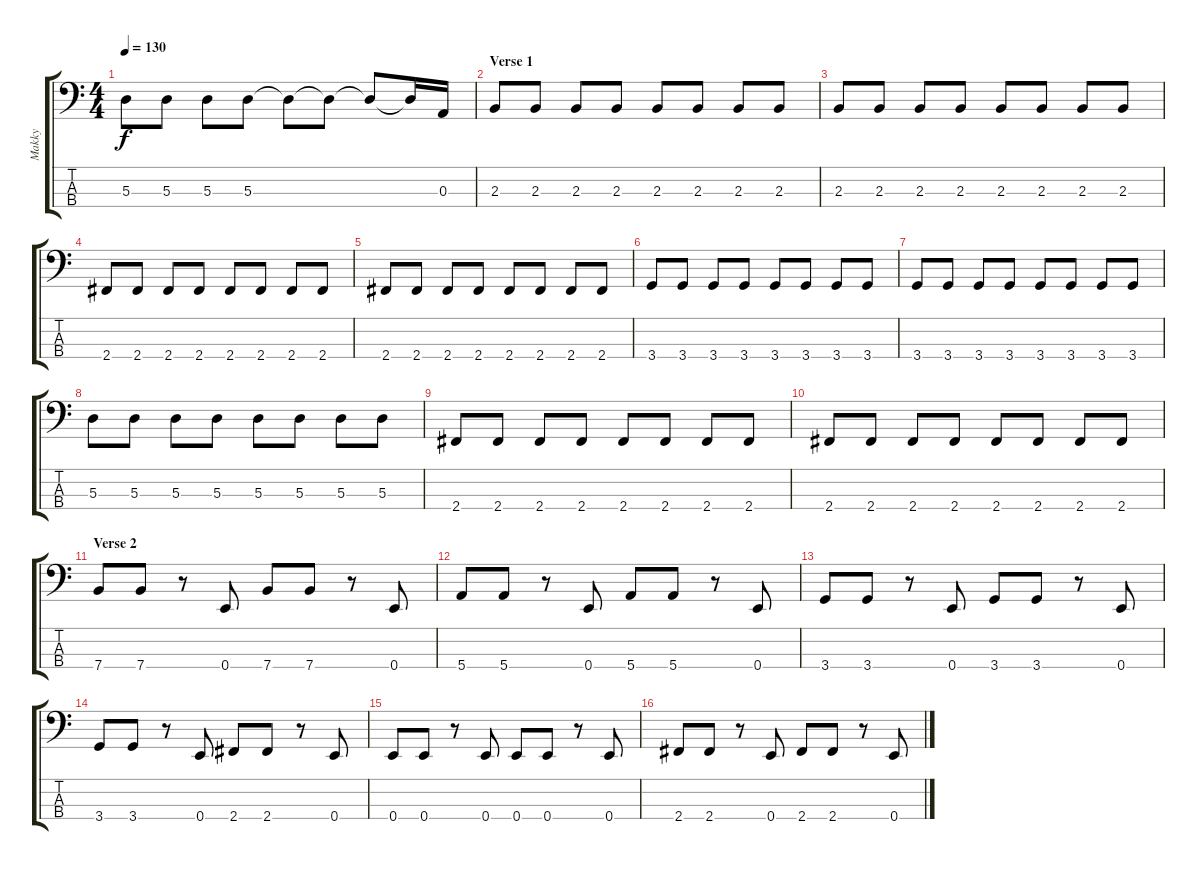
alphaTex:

\track ("Makky" "Makky") {instrument electricbassfinger}
\staff {score tabs}
\tuning (G2 D2 A1 E1) {hide}
\ts (4 4)
\tempo 130
\clef f4
\ks c
5.3.8{dy f} 5.3.8 5.3.8 5.3.8 5.3{t}.8 5.3{t}.8 5.3{t}.8 5.3{t}.16 0.3.16 |
\section ("" "Verse 1")
2.3.8 2.3.8 2.3.8 2.3.8 2.3.8 2.3.8 2.3.8 2.3.8 |
2.3.8 2.3.8 2.3.8 2.3.8 2.3.8 2.3.8 2.3.8 2.3.8 |
2.4.8 2.4.8 2.4.8 2.4.8 2.4.8 2.4.8 2.4.8 2.4.8 |
2.4.8 2.4.8 2.4.8 2.4.8 2.4.8 2.4.8 2.4.8 2.4.8 |
3.4.8 3.4.8 3.4.8 3.4.8 3.4.8 3.4.8 3.4.8 3.4.8 |
3.4.8 3.4.8 3.4.8 3.4.8 3.4.8 3.4.8 3.4.8 3.4.8 |
5.3.8 5.3.8 5.3.8 5.3.8 5.3.8 5.3.8 5.3.8 5.3.8 |
2.4.8 2.4.8 2.4.8 2.4.8 2.4.8 2.4.8 2.4.8 2.4.8 |
2.4.8 2.4.8 2.4.8 2.4.8 2.4.8 2.4.8 2.4.8 2.4.8 |
\section ("" "Verse 2")
7.4.8 7.4.8 r.8 0.4.8 7.4.8 7.4.8 r.8 0.4.8 |
5.4.8 5.4.8 r.8 0.4.8 5.4.8 5.4.8 r.8 0.4.8 |
3.4.8 3.4.8 r.8 0.4.8 3.4.8 3.4.8 r.8 0.4.8 |
3.4.8 3.4.8 r.8 0.4.8 2.4.8 2.4.8 r.8 0.4.8 |
0.4.8 0.4.8 r.8 0.4.8 0.4.8 0.4.8 r.8 0.4.8 |
2.4.8 2.4.8 r.8 0.4.8 2.4.8 2.4.8 r.8 0.4.8
